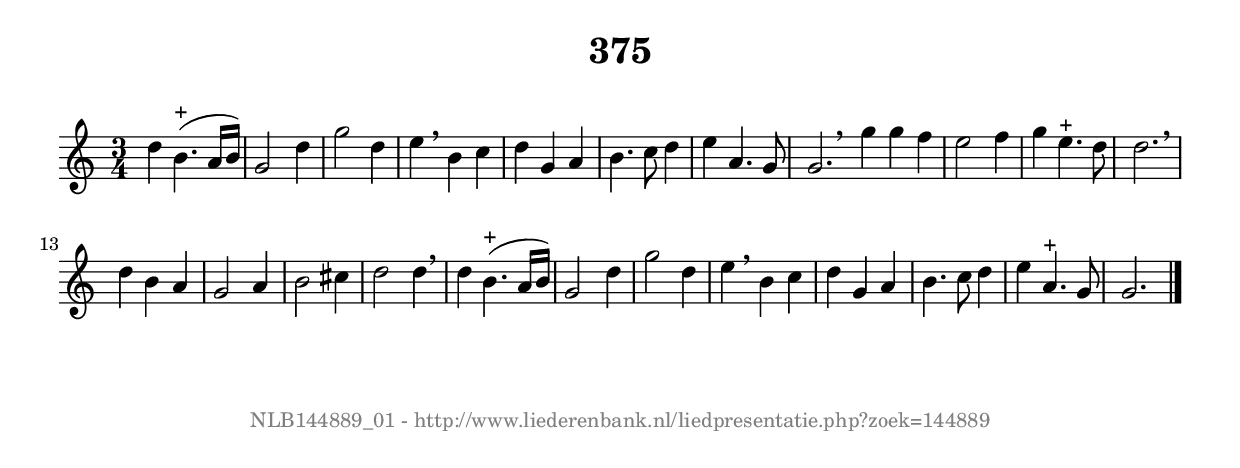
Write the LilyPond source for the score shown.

%
% produced by wce2krn 1.64 (7 June 2014)
%
\version"2.16"
#(append! paper-alist '(("long" . (cons (* 210 mm) (* 2000 mm)))))
#(set-default-paper-size "long")
sb = {\breathe}
mBreak = {\breathe }
bBreak = {\breathe }
x = {\once\override NoteHead #'style = #'cross }
gl=\glissando
itime={\override Staff.TimeSignature #'stencil = ##f }
ficta = {\once\set suggestAccidentals = ##t}
fine = {\once\override Score.RehearsalMark #'self-alignment-X = #1 \mark \markup {\italic{Fine}}}
dc = {\once\override Score.RehearsalMark #'self-alignment-X = #1 \mark \markup {\italic{D.C.}}}
dcf = {\once\override Score.RehearsalMark #'self-alignment-X = #1 \mark \markup {\italic{D.C. al Fine}}}
dcc = {\once\override Score.RehearsalMark #'self-alignment-X = #1 \mark \markup {\italic{D.C. al Coda}}}
ds = {\once\override Score.RehearsalMark #'self-alignment-X = #1 \mark \markup {\italic{D.S.}}}
dsf = {\once\override Score.RehearsalMark #'self-alignment-X = #1 \mark \markup {\italic{D.S. al Fine}}}
dsc = {\once\override Score.RehearsalMark #'self-alignment-X = #1 \mark \markup {\italic{D.S. al Coda}}}
pv = {\set Score.repeatCommands = #'((volta "1"))}
sv = {\set Score.repeatCommands = #'((volta "2"))}
tv = {\set Score.repeatCommands = #'((volta "3"))}
qv = {\set Score.repeatCommands = #'((volta "4"))}
xv = {\set Score.repeatCommands = #'((volta #f))}
\header{ tagline = ""
title = "375"
}
\score {{
\key g \mixolydian
\relative g'
{
\set melismaBusyProperties = #'()
\time 3/4
\tempo 4=120
\override Score.MetronomeMark #'transparent = ##t
\override Score.RehearsalMark #'break-visibility = #(vector #t #t #f)
d'4 b4.(^"+" a16 b) g2 d'4 g2 d4 e \sb b c d g, a b4. c8 d4 e a,4. g8 g2. \bar ":|:" \bBreak
g'4 g f e2 f4 g4 e4.^"+" d8 d2. \sb d4 b a g2 a4 b2 cis4 d2 d4 \mBreak \bar "|"
d4 b4.(^"+" a16 b) g2 d'4 g2 d4 e \sb b c d g, a b4. c8 d4 e a,4.^"+" g8 g2. \bar "|."
 }}
 \midi { }
 \layout {
            indent = 0.0\cm
}
}
\markup { \vspace #0 } \markup { \with-color #grey \fill-line { \center-column { \smaller "NLB144889_01 - http://www.liederenbank.nl/liedpresentatie.php?zoek=144889" } } }
